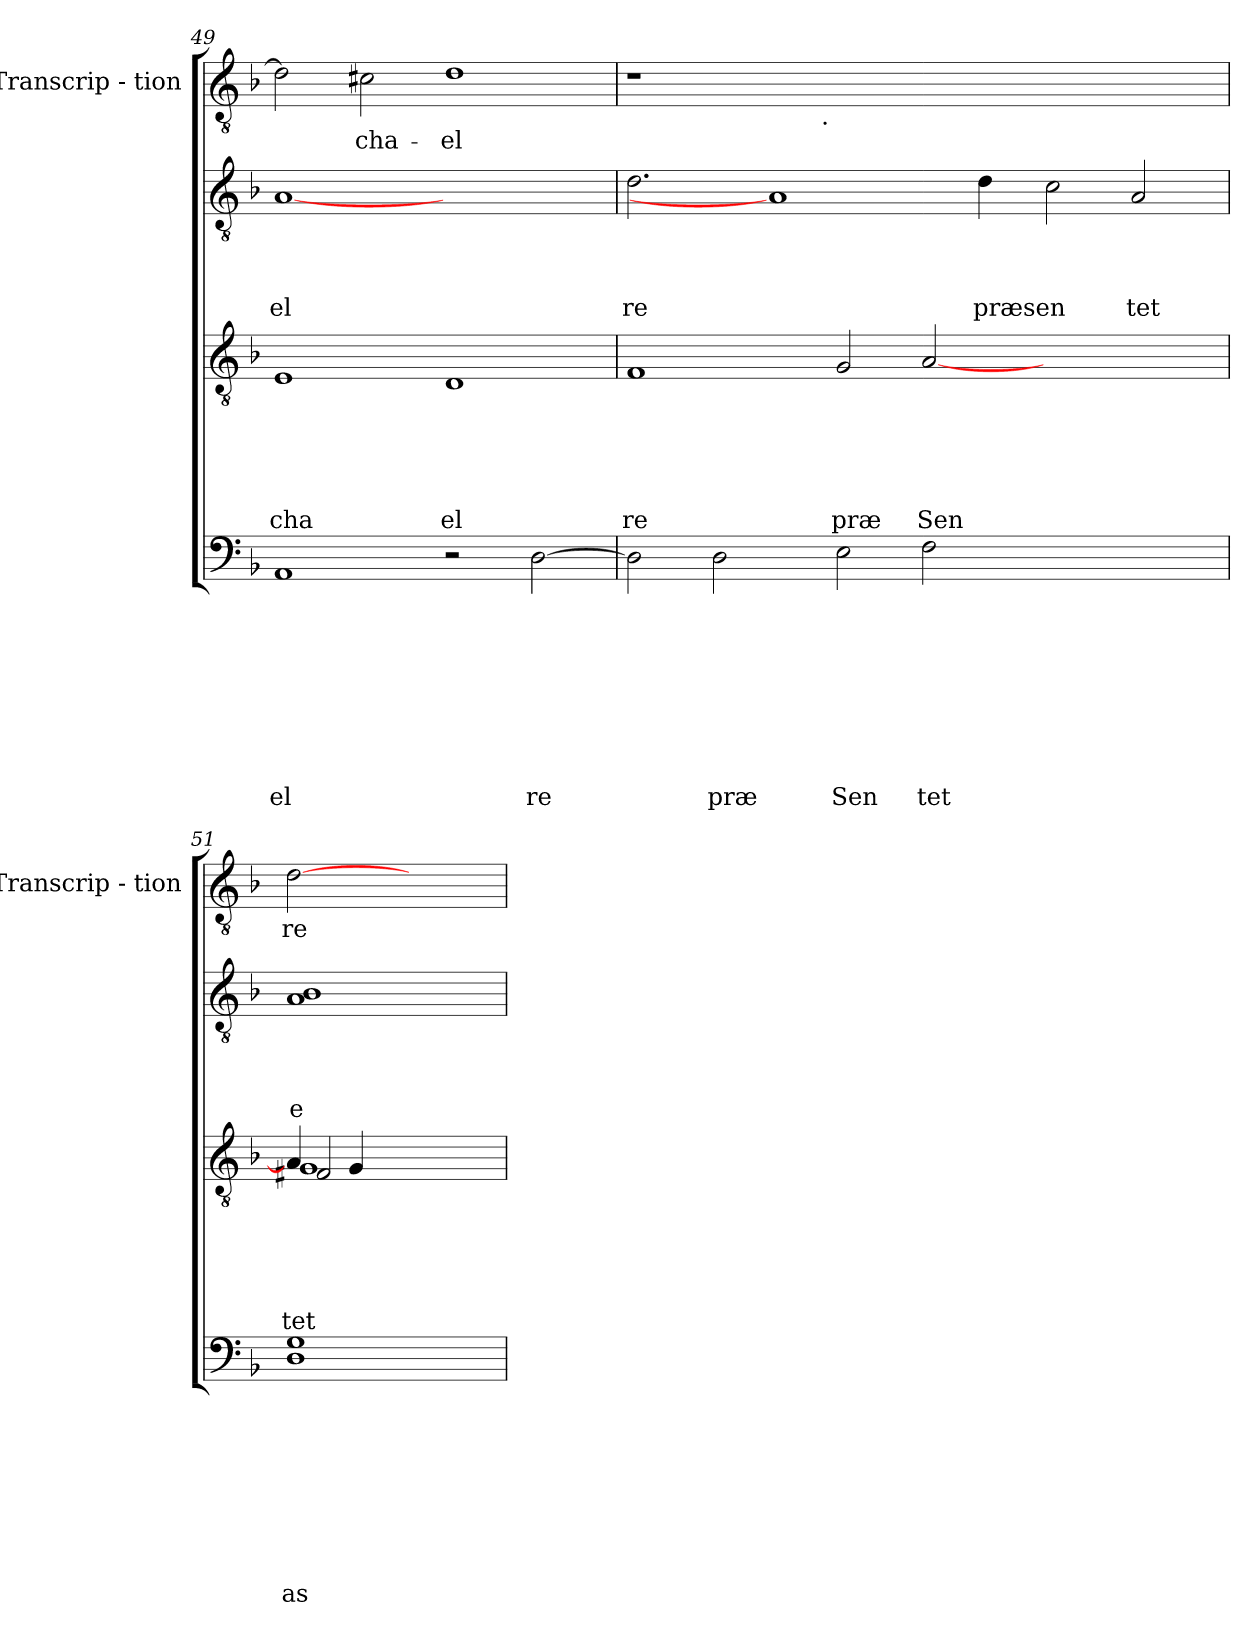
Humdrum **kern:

**kern	**text	**text	**text	**text	**text	**text	**text	**text	**text	**kern	**text	**text	**text	**text	**text	**text	**kern	**text	**text	**text	**text	**kern	**text
*part4	*part4	*part4	*part4	*part4	*part4	*part4	*part4	*part4	*part4	*part3	*part3	*part3	*part3	*part3	*part3	*part3	*part2	*part2	*part2	*part2	*part2	*part1	*part1
*staff4	*staff4	*staff4	*staff4	*staff4	*staff4	*staff4	*staff4	*staff4	*staff4	*staff3	*staff3	*staff3	*staff3	*staff3	*staff3	*staff3	*staff2	*staff2	*staff2	*staff2	*staff2	*staff1	*staff1
*	*	*	*	*	*	*	*	*	*	*	*	*	*	*	*	*	*	*	*	*	*	*I"Transcrip - tion	*
*	*	*	*	*	*	*	*	*	*	*	*	*	*	*	*	*	*	*	*	*	*	*I'Transcrip - tion	*
!!LO:LB:g=z
*clefF4	*	*	*	*	*	*	*	*	*	*clefGv2	*	*	*	*	*	*	*clefGv2	*	*	*	*	*clefGv2	*
*k[b-]	*	*	*	*	*	*	*	*	*	*k[b-]	*	*	*	*	*	*	*k[b-]	*	*	*	*	*k[b-]	*
*F:	*	*	*	*	*	*	*	*	*	*F:	*	*	*	*	*	*	*F:	*	*	*	*	*F:	*
=49	=49	=49	=49	=49	=49	=49	=49	=49	=49	=49	=49	=49	=49	=49	=49	=49	=49	=49	=49	=49	=49	=49	=49
!	!	!	!	!	!	!	!	!	!LO:LY:b	!	!	!	!	!	!	!LO:LY:b	!	!	!	!	!LO:LY:b	!	!
1AA	.	.	.	.	.	.	.	.	el	1E	.	.	.	.	.	-cha	[1A	.	.	.	-el	2d\]	.
!	!	!	!	!	!	!	!	!	!	!	!	!	!	!	!	!	!	!	!	!	!	!	!LO:LY:b
.	.	.	.	.	.	.	.	.	.	.	.	.	.	.	.	.	.	.	.	.	.	2c#\	cha-
!	!	!	!	!	!	!	!	!	!	!	!	!	!	!	!	!LO:LY:b	!	!	!	!	!	!	!LO:LY:b
2r	.	.	.	.	.	.	.	.	.	1D	.	.	.	.	.	el	1ryy	.	.	.	.	1d	-el
!	!	!	!	!	!	!	!	!	!LO:LY:b	!	!	!	!	!	!	!	!	!	!	!	!	!	!
[>2D\	.	.	.	.	.	.	.	.	re	.	.	.	.	.	.	.	.	.	.	.	.	.	.
=50	=50	=50	=50	=50	=50	=50	=50	=50	=50	=50	=50	=50	=50	=50	=50	=50	=50	=50	=50	=50	=50	=50	=50
!	!	!	!	!	!	!	!	!	!	!	!	!	!	!	!	!LO:LY:b	!	!	!	!	!LO:LY:b	!	!
*	*	*	*	*	*	*	*	*	*	*	*	*	*	*	*	*	*	*	*	*	*	*^	*
2D\]	.	.	.	.	.	.	.	.	.	1F	.	.	.	.	.	re	2.d\	.	.	.	re	1r	2ryy	.
!	!	!	!	!	!	!	!	!	!LO:LY:b	!	!	!	!	!	!	!	!	!	!	!	!	!	!	!
2D\	.	.	.	.	.	.	.	.	præ	.	.	.	.	.	.	.	.	.	.	.	.	.	4...ryy	.
.	.	.	.	.	.	.	.	.	.	.	.	.	.	.	.	.	1A]	.	.	.	.	.	.	.
!	!	!	!	!	!	!	!	!	!	!	!	!	!	!	!	!	!	!	!	!	!	!	!LO:TX:b:t=.	!
.	.	.	.	.	.	.	.	.	.	.	.	.	.	.	.	.	.	.	.	.	.	.	1ryy	.
!	!	!	!	!	!	!	!	!	!LO:LY:b	!	!	!	!	!	!	!LO:LY:b	!	!	!	!	!	!	!	!
2E\	.	.	.	.	.	.	.	.	Sen	2G/	.	.	.	.	.	præ	.	.	.	.	.	0ryy	.	.
!	!	!	!	!	!	!	!	!	!LO:LY:b	!	!	!	!	!	!	!LO:LY:b	!	!	!	!	!	!	!	!
2F\	.	.	.	.	.	.	.	.	tet	[<2A/	.	.	.	.	.	Sen	.	.	.	.	.	.	.	.
!	!	!	!	!	!	!	!	!	!	!	!	!	!	!	!	!	!	!	!	!	!LO:LY:b	!	!	!
.	.	.	.	.	.	.	.	.	.	.	.	.	.	.	.	.	4d\	.	.	.	præsen	.	.	.
.	.	.	.	.	.	.	.	.	.	.	.	.	.	.	.	.	.	.	.	.	.	.	1ryy	.
1ryy	.	.	.	.	.	.	.	.	.	1ryy	.	.	.	.	.	.	2c\	.	.	.	.	.	.	.
!	!	!	!	!	!	!	!	!	!	!	!	!	!	!	!	!	!	!	!	!	!LO:LY:b	!	!	!
.	.	.	.	.	.	.	.	.	.	.	.	.	.	.	.	.	2A/	.	.	.	tet	.	.	.
.	.	.	.	.	.	.	.	.	.	.	.	.	.	.	.	.	.	.	.	.	.	.	32ryy	.
=51	=51	=51	=51	=51	=51	=51	=51	=51	=51	=51	=51	=51	=51	=51	=51	=51	=51	=51	=51	=51	=51	=51	=51	=51
!	!	!	!	!	!	!	!	!	!LO:LY:b	!	!	!	!	!	!	!LO:LY:b	!	!	!	!	!LO:LY:b:rj	!	!	!LO:LY:b
*	*	*	*	*	*	*	*	*	*	*^	*	*	*	*	*	*	*	*	*	*	*	*	*	*
*	*	*	*	*	*	*	*	*	*	*	*^	*	*	*	*	*	*	*	*	*	*	*	*v	*v	*
1D 1G	.	.	.	.	.	.	.	.	as	4A/]	1G	2F#/	.	.	.	.	.	tet	1A 1B-	.	.	.	e	[>2d\	re-
.	.	.	.	.	.	.	.	.	.	4G/	.	.	.	.	.	.	.	.	.	.	.	.	.	.	.
.	.	.	.	.	.	.	.	.	.	2ryy	.	2ryy	.	.	.	.	.	.	.	.	.	.	.	2ryy	.
*	*	*	*	*	*	*	*	*	*	*v	*v	*v	*	*	*	*	*	*	*	*	*	*	*	*	*
=	=	=	=	=	=	=	=	=	=	=	=	=	=	=	=	=	=	=	=	=	=	=	=
*-	*-	*-	*-	*-	*-	*-	*-	*-	*-	*-	*-	*-	*-	*-	*-	*-	*-	*-	*-	*-	*-	*-	*-
